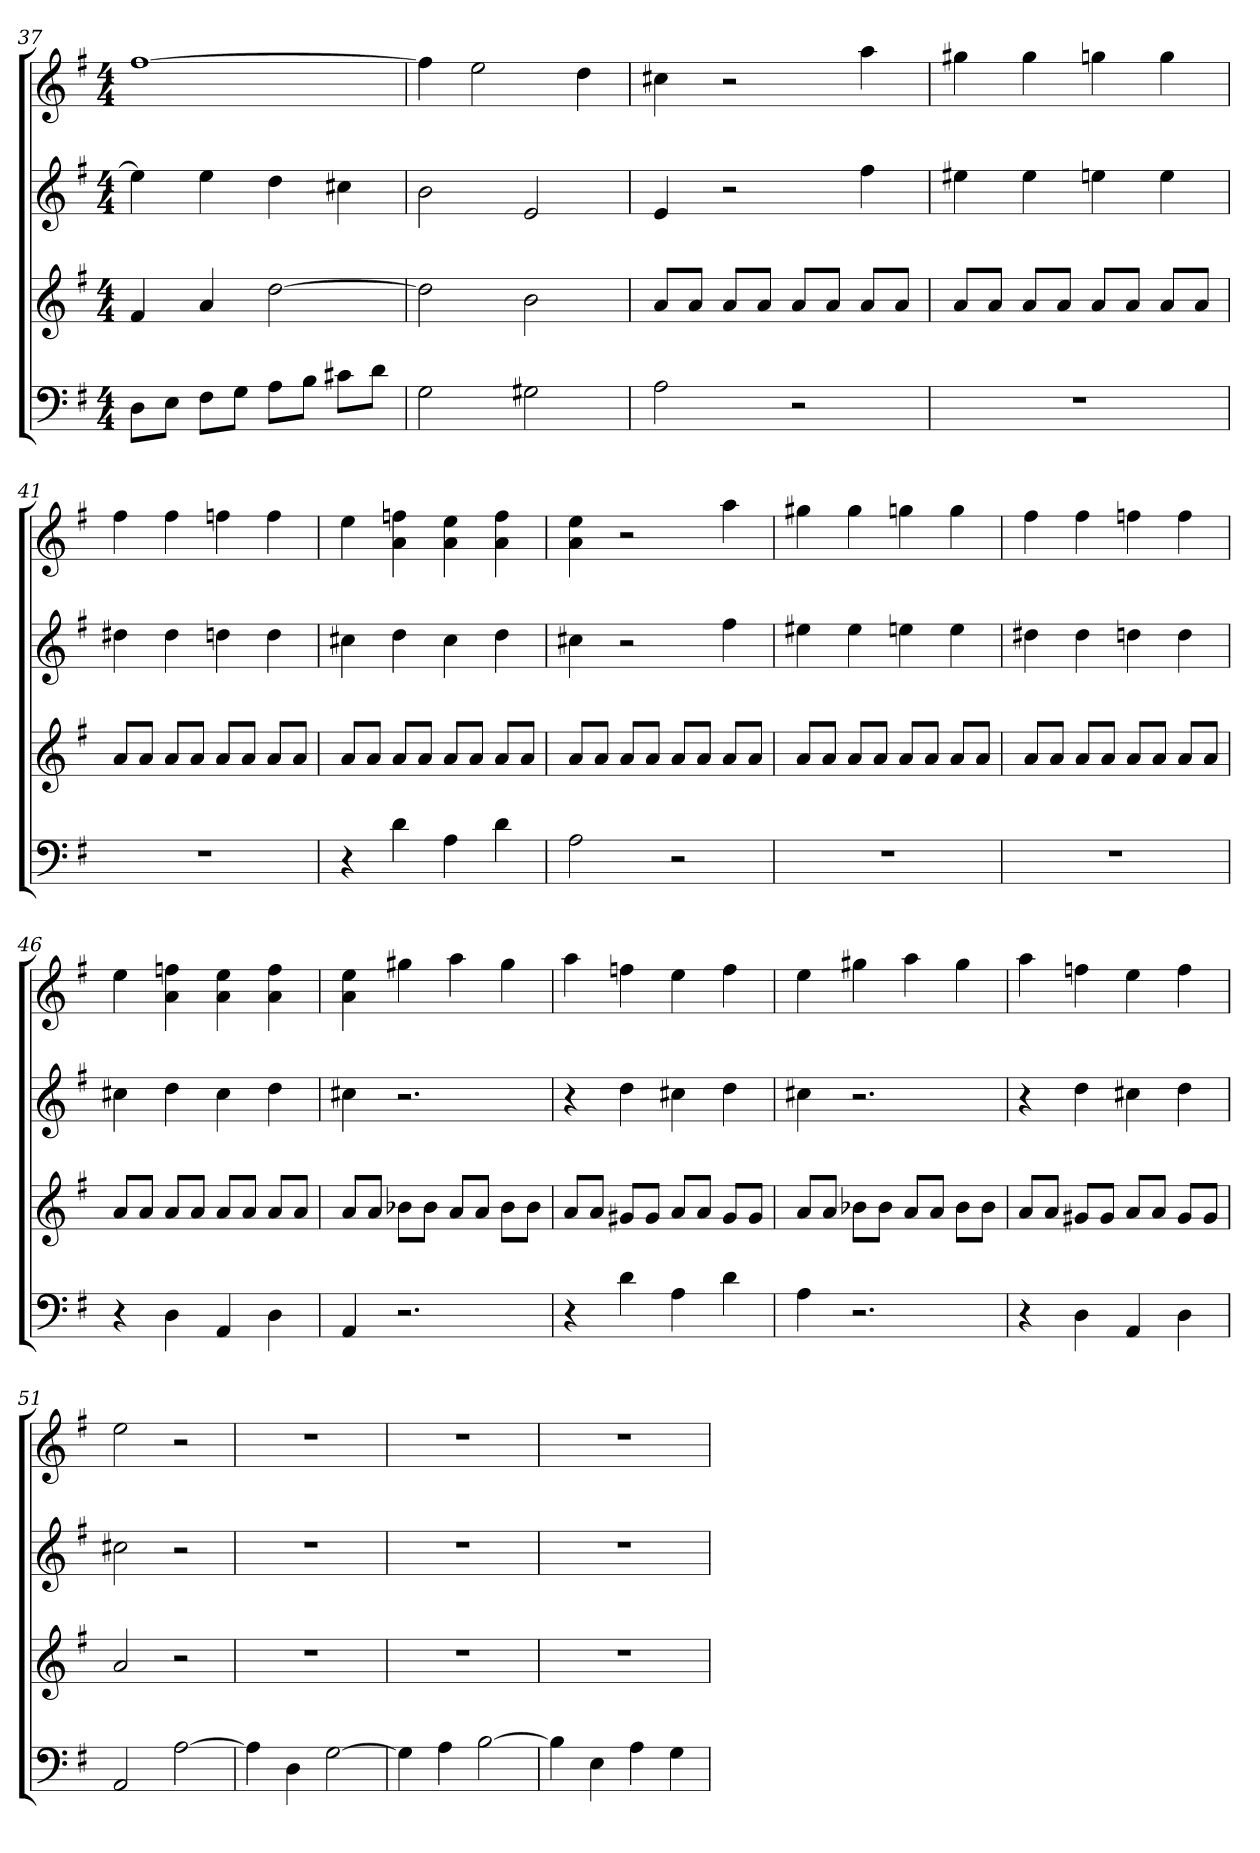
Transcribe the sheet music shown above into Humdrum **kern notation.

**kern	**kern	**kern	**kern
*part4	*part3	*part2	*part1
*staff4	*staff3	*staff2	*staff1
*k[f#]	*k[f#]	*k[f#]	*k[f#]
*G:	*G:	*G:	*G:
*M4/4	*M4/4	*M4/4	*M4/4
=37	=37	=37	=37
8DL	4f#	4ee]	[1ff#
8EJ	.	.	.
8F#L	4a	4ee	.
8GJ	.	.	.
8AL	[2dd	4dd	.
8BJ	.	.	.
8c#XL	.	4cc#X	.
8dJ	.	.	.
=38	=38	=38	=38
2G	2dd]	2b	4ff#]
.	.	.	2ee
2G#X	2b	2e	.
.	.	.	4dd
=39	=39	=39	=39
2A	8aL	4e	4cc#X
.	8aJ	.	.
.	8aL	2r	2r
.	8aJ	.	.
2r	8aL	.	.
.	8aJ	.	.
.	8aL	4ff#	4aa
.	8aJ	.	.
=40	=40	=40	=40
1r	8aL	4ee#X	4gg#X
.	8aJ	.	.
.	8aL	4ee#	4gg#
.	8aJ	.	.
.	8aL	4een	4ggn
.	8aJ	.	.
.	8aL	4ee	4gg
.	8aJ	.	.
=41	=41	=41	=41
1r	8aL	4dd#X	4ff#
.	8aJ	.	.
.	8aL	4dd#	4ff#
.	8aJ	.	.
.	8aL	4ddn	4ffn
.	8aJ	.	.
.	8aL	4dd	4ff
.	8aJ	.	.
=42	=42	=42	=42
4r	8aL	4cc#X	4ee
.	8aJ	.	.
4d	8aL	4dd	4a 4ffn
.	8aJ	.	.
4A	8aL	4cc#	4a 4ee
.	8aJ	.	.
4d	8aL	4dd	4a 4ff
.	8aJ	.	.
=43	=43	=43	=43
2A	8aL	4cc#X	4a 4ee
.	8aJ	.	.
.	8aL	2r	2r
.	8aJ	.	.
2r	8aL	.	.
.	8aJ	.	.
.	8aL	4ff#	4aa
.	8aJ	.	.
=44	=44	=44	=44
1r	8aL	4ee#X	4gg#X
.	8aJ	.	.
.	8aL	4ee#	4gg#
.	8aJ	.	.
.	8aL	4een	4ggn
.	8aJ	.	.
.	8aL	4ee	4gg
.	8aJ	.	.
=45	=45	=45	=45
1r	8aL	4dd#X	4ff#
.	8aJ	.	.
.	8aL	4dd#	4ff#
.	8aJ	.	.
.	8aL	4ddn	4ffn
.	8aJ	.	.
.	8aL	4dd	4ff
.	8aJ	.	.
=46	=46	=46	=46
4r	8aL	4cc#X	4ee
.	8aJ	.	.
4D	8aL	4dd	4a 4ffn
.	8aJ	.	.
4AA	8aL	4cc#	4a 4ee
.	8aJ	.	.
4D	8aL	4dd	4a 4ff
.	8aJ	.	.
=47	=47	=47	=47
4AA	8aL	4cc#X	4a 4ee
.	8aJ	.	.
2.r	8b-XL	2.r	4gg#X
.	8b-J	.	.
.	8aL	.	4aa
.	8aJ	.	.
.	8b-L	.	4gg#
.	8b-J	.	.
=48	=48	=48	=48
4r	8aL	4r	4aa
.	8aJ	.	.
4d	8g#XL	4dd	4ffn
.	8g#J	.	.
4A	8aL	4cc#X	4ee
.	8aJ	.	.
4d	8g#L	4dd	4ff
.	8g#J	.	.
=49	=49	=49	=49
4A	8aL	4cc#X	4ee
.	8aJ	.	.
2.r	8b-XL	2.r	4gg#X
.	8b-J	.	.
.	8aL	.	4aa
.	8aJ	.	.
.	8b-L	.	4gg#
.	8b-J	.	.
=50	=50	=50	=50
4r	8aL	4r	4aa
.	8aJ	.	.
4D	8g#XL	4dd	4ffn
.	8g#J	.	.
4AA	8aL	4cc#X	4ee
.	8aJ	.	.
4D	8g#L	4dd	4ff
.	8g#J	.	.
=51	=51	=51	=51
2AA	2a	2cc#X	2ee
[2A	2r	2r	2r
=52	=52	=52	=52
4A]	1r	1r	1r
4D	.	.	.
[2G	.	.	.
=53	=53	=53	=53
4G]	1r	1r	1r
4A	.	.	.
[2B	.	.	.
=54	=54	=54	=54
4B]	1r	1r	1r
4E	.	.	.
4A	.	.	.
4G	.	.	.
=	=	=	=
*-	*-	*-	*-
